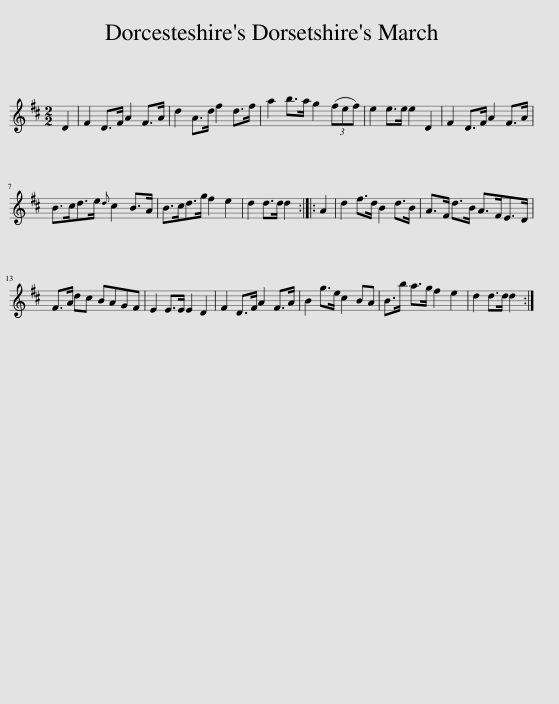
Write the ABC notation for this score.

X:1
L:1/8
M:2/2
I:linebreak $
K:D
V:1 treble
V:1
 D2 | F2 D>F A2 F>A | d2 A>d f2 d>f | a2 b>a g2 (3(fef) | e2 e>e e2 D2 | %5
 F2 D>F A2 F>A |$ B>cd>e{d} c2 B>A | B>cd>g f2 e2 | d2 d>d d2 :: A2 | %10
 d2 f>d B2 d>B | A>F d>B A>FE>D |$ F>A dc BAGF | E2 E>E E2 D2 | F2 D>F A2 F>A | %15
 B2 g>e c2 BA | B>b a>g f2 e2 | d2 d>d d2 :| %18
